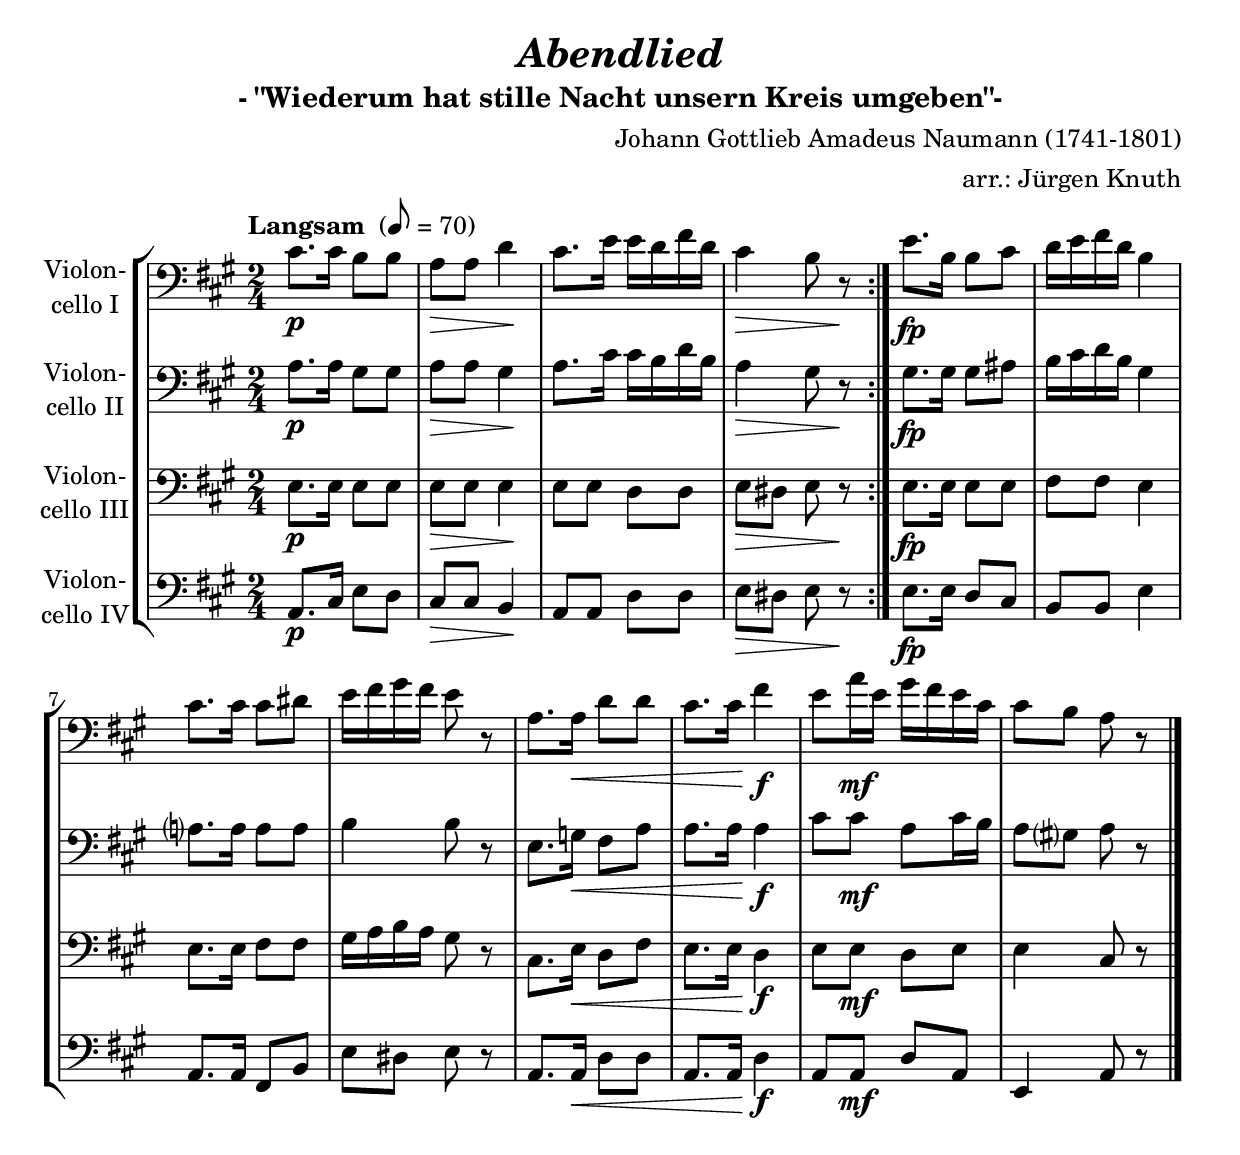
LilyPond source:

\version "2.18.2"
\include "deutsch.ly"

#(set-global-staff-size 22)

\header {
  title     = \markup \bold \italic "Abendlied"
  subtitle  = "- \"Wiederum hat stille Nacht unsern Kreis umgeben\"-"
  composer  = "Johann Gottlieb Amadeus Naumann (1741-1801)"
  arranger  = "arr.: Jürgen Knuth"
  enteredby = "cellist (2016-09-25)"
%  piece     = ""
}

voiceconsts = {
  \key a \major
  \time 2/4
  \clef "bass"
  \tempo "Langsam " 8=70
  % \numericTimeSignature
  \compressFullBarRests
  \set tupletSpannerDuration = #(ly:make-moment 1 4)
  % Set default beaming for all staves
%  \set Timing.beamExceptions = #'()
%  \set Timing.baseMoment     = #(ly:make-moment 1 4)
%  \set Timing.beatStructure  = #'(1 1 1)
}

%mifl= "oboe"
mihi= "trumpet"
mist = "string ensemble 1"
%miva = "pizzicato strings"
miba = "bassoon"
%milo = "drawbar organ"
%miba = "harpsichord"
%miba = "electric bass (finger)"

va = \relative c' {
  \voiceconsts

  \repeat volta 2 {
    cis8.\p cis16 h8 h
    a\> a d4\!
    cis8. e16 e d fis d
    cis4\> h8 r\!
  }

  e8.\fp h16 h8 cis
  d16 e fis d h4
  cis8. cis16 cis8 dis
  e16 fis gis fis e8 r

  a,8. a16\< d8 d
  cis8. cis16\! fis4\f
  e8 a16\mf e gis fis e cis
  cis8 h a r \bar "|."
}

vb = \relative c' {
  \voiceconsts

  \repeat volta 2 {
    a8.\p a16 gis8 gis
    a\> a gis4\!
    a8. cis16 cis h d h
    a4\> gis8 r\!
  }

  gis8.\fp gis16 gis8 ais
  h16 cis d h gis4
  a?8. a16 a8 a
  h4 h8 r

  e,8. g16\< fis8 a
  a8. a16\! a4\f
  cis8 cis\mf a cis16 h
  a8 gis? a r \bar "|."
}

vc = \relative c {
  \voiceconsts

  \repeat volta 2 {
    e8.\p e16 e8 e
    e\> e e4\!
    e8 e d d
    e\> dis e r\!
  }

  e8.\fp e16 e8 e
  fis fis e4
  e8. e16 fis8 fis
  gis16 a h a gis8 r

  cis,8. e16\< d8  fis
  e8. e16\! d4\f
  e8 e\mf d e
  e4 cis8 r \bar "|."
}

vd = \relative c {
  \voiceconsts

  \repeat volta 2 {
    a8.\p cis16 e8 d
    cis\> cis h4\!
    a8 a d d
    e\> dis e r\!
  }

  e8.\fp e16 d8 cis
  h h e4
  a,8. a16 fis8 h
  e dis e r

  a,8. a16\< d8 d
  a8. a16\! d4\f
  a8 a\mf d a
  e4 a8 r \bar "|."
}


music = \new StaffGroup <<
      \new Staff {
        \set Staff.midiInstrument = \mist
        \set Staff.instrumentName = \markup \center-column { "Violon-" "cello I" }
        \transpose a a { \va }
      }

      \new Staff {
        \set Staff.midiInstrument = \mist
        \set Staff.instrumentName = \markup \center-column { "Violon-" "cello II" }
        \transpose a a { \vb }
      }
      
      \new Staff {
        \set Staff.midiInstrument = \miba
        \set Staff.instrumentName = \markup \center-column { "Violon-" "cello III" }
        \transpose a a { \vc }
      }
      
      \new Staff {
        \set Staff.midiInstrument = \miba
        \set Staff.instrumentName = \markup \center-column { "Violon-" "cello IV" }
        \transpose a a { \vd }
      }
>>

\book {
  \score {
   \music
    \layout {}
  }

  \score {
    \unfoldRepeats \music

    \midi {
      \context {
        \Score
      }
    }
  }
}
